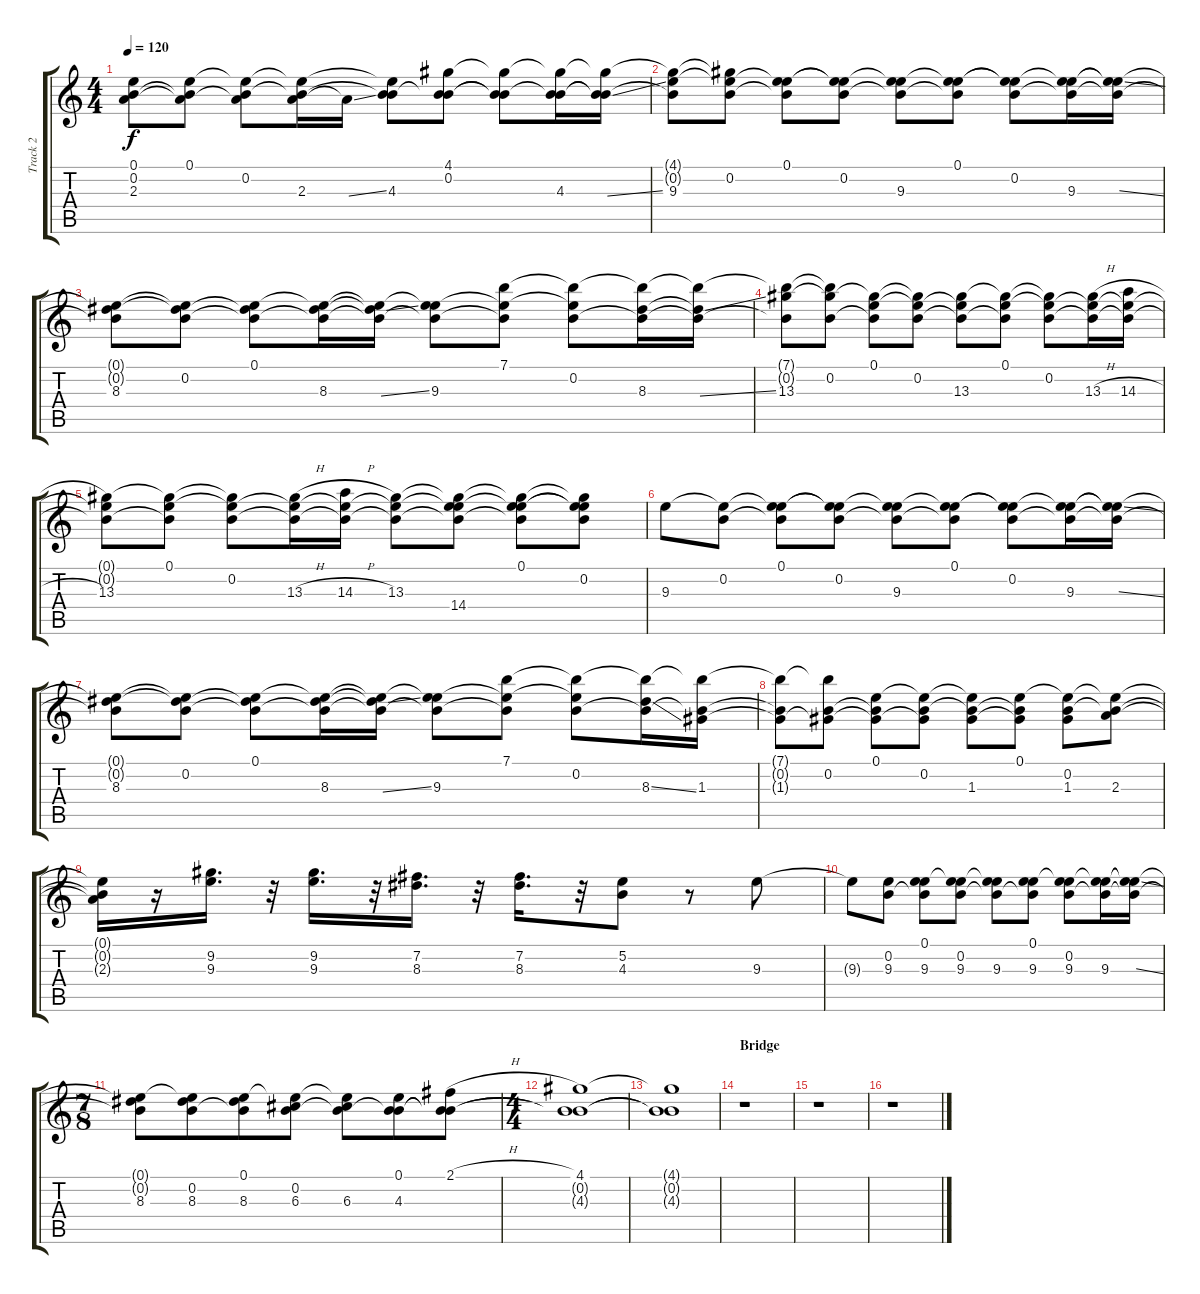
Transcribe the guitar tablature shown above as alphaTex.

\track ("Track 2" "Track 2") {instrument overdrivenguitar}
\staff {score tabs}
\tuning (E4 B3 G3 D3 A2 E2) {hide}
\ts (4 4)
\tempo 120
\clef g2
\ks c
(0.1{t} 0.2{t} 2.3).8{dy f} (0.1 0.2{t} 2.3{t}).8 (0.1{t} 0.2 2.3{t}).8 (0.1{t} 0.2{t} 2.3).16 2.3{ss t}.16 (0.1{t} 0.2{t} 4.3).8 (4.1 0.2 4.3{t}).8 (4.1{t} 0.2{t} 4.3{t}).8 (4.1{t} 0.2{t} 4.3).16 (4.1{t} 0.2{t} 4.3{ss t}).16 |
(4.1{t} 0.2{t} 9.3).8 (4.1{t} 0.2 9.3{t}).8 (0.1 0.2{t} 9.3{t}).8 (0.1{t} 0.2 9.3{t}).8 (0.1{t} 0.2{t} 9.3).8 (0.1 0.2{t} 9.3{t}).8 (0.1{t} 0.2 9.3{t}).8 (0.1{t} 0.2{t} 9.3).16 (0.1{t} 0.2{t} 9.3{ss t}).16 |
(0.1{t} 0.2{t} 8.3).8 (0.1{t} 0.2 8.3{t}).8 (0.1 0.2{t} 8.3{t}).8 (0.1{t} 0.2{t} 8.3).16 (0.1{t} 0.2{t} 8.3{ss t}).16 (0.1{t} 0.2{t} 9.3).8 (7.1 0.2{t} 9.3{t}).8 (7.1{t} 0.2 9.3{t}).8 (7.1{t} 0.2{t} 8.3).16 (7.1{t} 0.2{t} 8.3{ss t}).16 |
(7.1{t} 0.2{t} 13.3).8 (7.1{t} 0.2 13.3{t}).8 (0.1 0.2{t} 13.3{t}).8 (0.1{t} 0.2 13.3{t}).8 (0.1{t} 0.2{t} 13.3).8 (0.1 0.2{t} 13.3{t}).8 (0.1{t} 0.2 13.3{t}).8 (0.1{t} 0.2{t} 13.3{h}).16 (0.1{t} 0.2{t} 14.3{h}).16 |
(0.1{t} 0.2{t} 13.3).8 (0.1 0.2{t} 13.3{t}).8 (0.1{t} 0.2 13.3{t}).8 (0.1{t} 0.2{t} 13.3{h}).16 (0.1{t} 0.2{t} 14.3{h}).16 (0.1{t} 0.2{t} 13.3).8 (0.1{t} 0.2{t} 13.3{t} 14.4).8 (0.1 0.2{t} 13.3{t} 14.4{t}).8 (0.1{t} 0.2 13.3{t} 14.4{t}).8 |
9.3.8 (0.2 9.3{t}).8 (0.1 0.2{t} 9.3{t}).8 (0.1{t} 0.2 9.3{t}).8 (0.1{t} 0.2{t} 9.3).8 (0.1 0.2{t} 9.3{t}).8 (0.1{t} 0.2 9.3{t}).8 (0.1{t} 0.2{t} 9.3).16 (0.1{t} 0.2{t} 9.3{ss t}).16 |
(0.1{t} 0.2{t} 8.3).8 (0.1{t} 0.2 8.3{t}).8 (0.1 0.2{t} 8.3{t}).8 (0.1{t} 0.2{t} 8.3).16 (0.1{t} 0.2{t} 8.3{ss t}).16 (0.1{t} 0.2{t} 9.3).8 (7.1 0.2{t} 9.3{t}).8 (7.1{t} 0.2 9.3{t}).8 (7.1{t} 0.2{t} 8.3{ss}).16 (7.1{t} 0.2{t} 1.3).16 |
(7.1{t} 0.2{t} 1.3{t}).8 (7.1{t} 0.2 1.3{t}).8 (0.1 0.2{t} 1.3{t}).8 (0.1{t} 0.2 1.3{t}).8 (0.1{t} 0.2{t} 1.3).8 (0.1 0.2{t} 1.3{t}).8 (0.1{t} 0.2 1.3).8 (0.1{t} 0.2{t} 2.3).8 |
(0.1{t} 0.2{t} 2.3{t}).16 r.16 (9.2 9.3).16{d} r.32 (9.2 9.3).16{d} r.32 (7.2 8.3).16{d} r.32 (7.2 8.3).16{d} r.32 (5.2 4.3).8 r.8 9.3.8 |
9.3{t}.8 (0.2 9.3).8 (0.1 0.2{t} 9.3).8 (0.1{t} 0.2 9.3).8 (0.1{t} 0.2{t} 9.3).8 (0.1 0.2{t} 9.3).8 (0.1{t} 0.2 9.3).8 (0.1{t} 0.2{t} 9.3).16 (0.1{t} 0.2{t} 9.3{ss t}).16 |
\ts (7 8)
(0.1{t} 0.2{t} 8.3).8 (0.1{t} 0.2 8.3).8 (0.1 0.2{t} 8.3).8 (0.1{t} 0.2 6.3).8 (0.1{t} 0.2{t} 6.3).8 (0.1 0.2{t} 4.3).8 (2.1{h} 0.2{t} 4.3{t}).8 |
\ts (4 4)
(4.1 0.2{t} 4.3{t}).1 |
(4.1{t} 0.2{t} 4.3{t}).1 |
\section ("" "Bridge")
r.1 |
r.1 |
r.1
